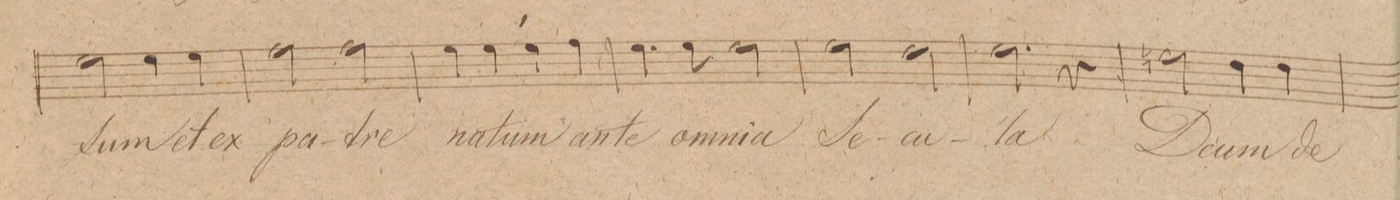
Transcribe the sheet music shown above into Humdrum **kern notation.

**kern	**text	**dynam
*I"Alto.	*	*
*clefC3	*	*
*k[]	*	*
*met(c)	*	*
*M2/2	*	*
2f\	-tum	.
4f\	et	.
4f\	ex	.
=30	=30	=30
2g\	pa-	.
2g\	-tre	.
=31	=31	=31
4f\	na-	.
4f\	-tum	.
4f\	an-	.
4g\	-te	.
=32	=32	=32
4.f\	o-	.
8f\	-mni-	.
2f\	-a	.
=33	=33	=33
2f\	Se-	.
2e\	-cu-	.
=34	=34	=34
2.f\	-la	.
4r	.	.
=35	=35	=35
2fn\	De-	.
4e\	-um	.
4e\	de	.
=36	=36	=36
*-	*-	*-
